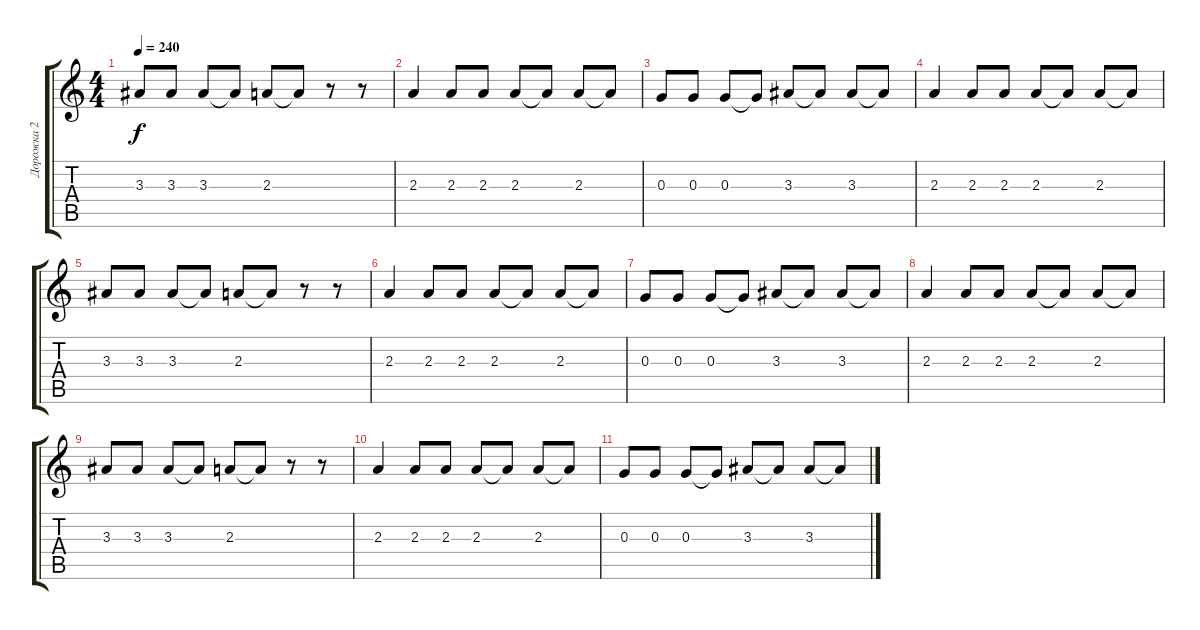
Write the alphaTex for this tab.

\track ("Дорожка 2" "Дорожка 2") {instrument acousticguitarsteel}
\staff {score tabs}
\tuning (E4 B3 G3 D3 A2 E2) {hide}
\ts (4 4)
\tempo 240
\clef g2
\ks c
3.3.8{dy f} 3.3.8 3.3.8 3.3{t}.8 2.3.8 2.3{t}.8 r.8 r.8 |
2.3.4 2.3.8 2.3.8 2.3.8 2.3{t}.8 2.3.8 2.3{t}.8 |
0.3.8 0.3.8 0.3.8 0.3{t}.8 3.3.8 3.3{t}.8 3.3.8 3.3{t}.8 |
2.3.4 2.3.8 2.3.8 2.3.8 2.3{t}.8 2.3.8 2.3{t}.8 |
3.3.8 3.3.8 3.3.8 3.3{t}.8 2.3.8 2.3{t}.8 r.8 r.8 |
2.3.4 2.3.8 2.3.8 2.3.8 2.3{t}.8 2.3.8 2.3{t}.8 |
0.3.8 0.3.8 0.3.8 0.3{t}.8 3.3.8 3.3{t}.8 3.3.8 3.3{t}.8 |
2.3.4 2.3.8 2.3.8 2.3.8 2.3{t}.8 2.3.8 2.3{t}.8 |
3.3.8 3.3.8 3.3.8 3.3{t}.8 2.3.8 2.3{t}.8 r.8 r.8 |
2.3.4 2.3.8 2.3.8 2.3.8 2.3{t}.8 2.3.8 2.3{t}.8 |
0.3.8 0.3.8 0.3.8 0.3{t}.8 3.3.8 3.3{t}.8 3.3.8 3.3{t}.8
